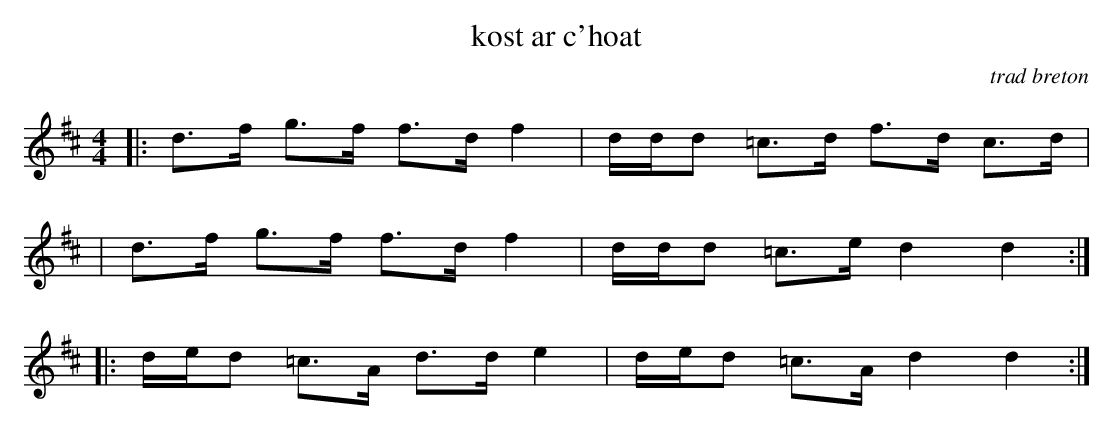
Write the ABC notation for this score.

X:1
T: kost ar c'hoat
C: trad breton
M: 4/4
L: 1/8
K: Dmaj
|:d>f g>f f>d f2|d/d/d =c>d f>d c>d|
|d>f g>f f>d f2|d/d/d =c>e d2 d2:|
|:d/e/d =c>A d>d e2|d/e/d =c>A d2 d2:|
